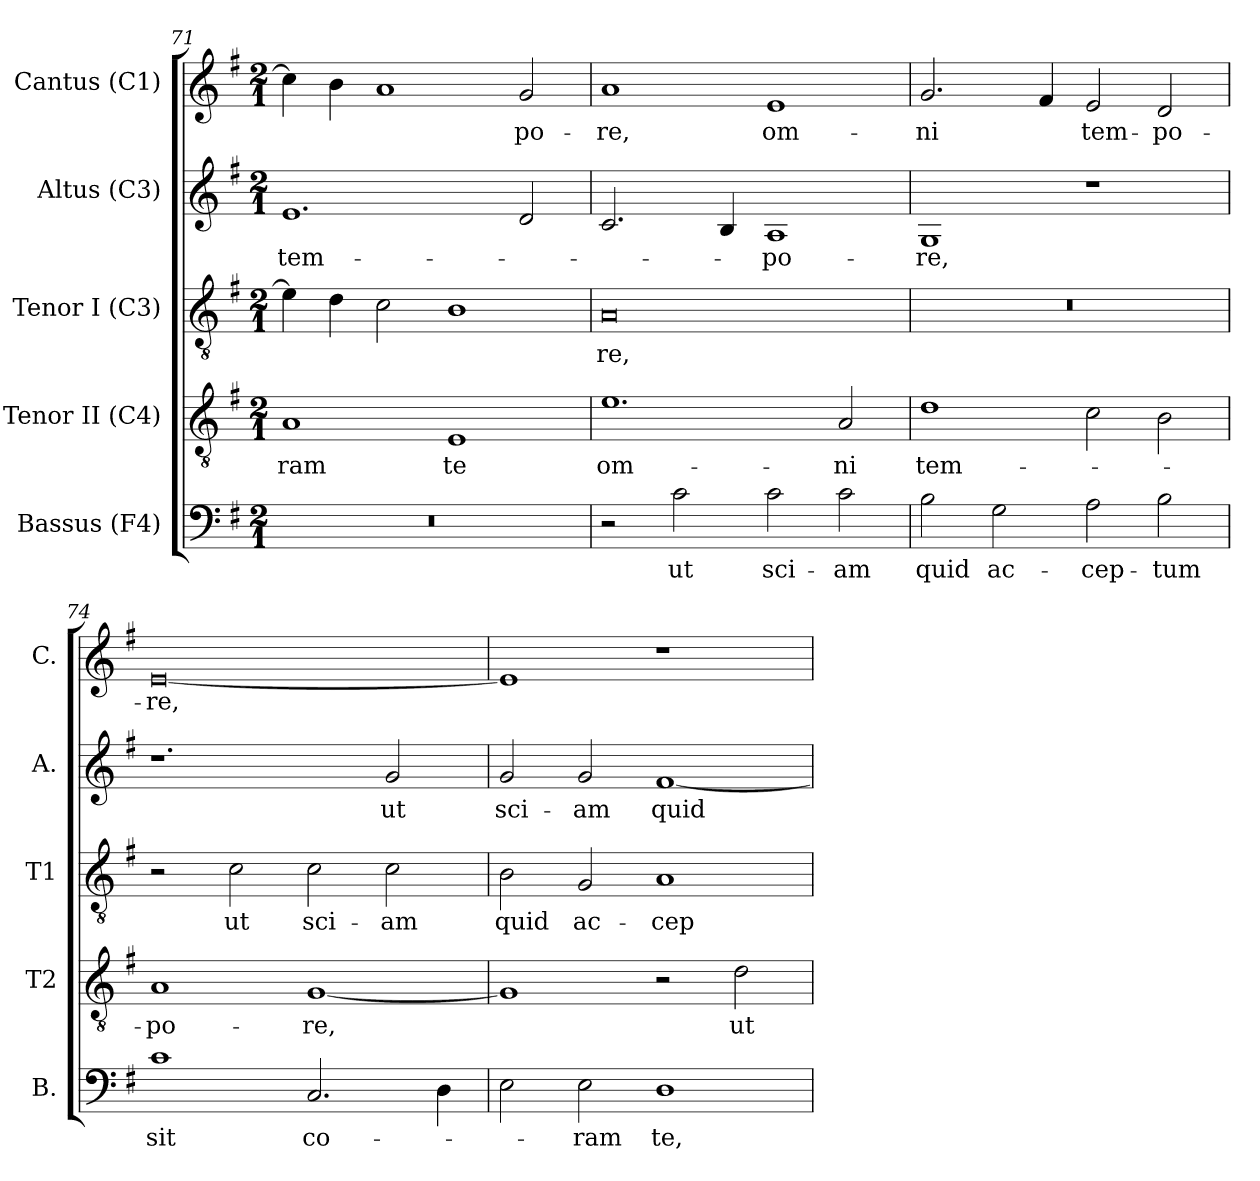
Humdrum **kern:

**kern	**text	**kern	**text	**kern	**text	**kern	**text	**kern	**text
*part5	*part5	*part4	*part4	*part3	*part3	*part2	*part2	*part1	*part1
*staff5	*staff5	*staff4	*staff4	*staff3	*staff3	*staff2	*staff2	*staff1	*staff1
*I"Bassus (F4)	*	*I"Tenor II (C4)	*	*I"Tenor I (C3)	*	*I"Altus (C3)	*	*I"Cantus (C1)	*
*I'B.	*	*I'T2	*	*I'T1	*	*I'A.	*	*I'C.	*
*clefF4	*	*clefGv2	*	*clefGv2	*	*clefG2	*	*clefG2	*
*	*	*	*	*ITrd7c12	*	*ITrd7c12	*	*	*
*k[f#]	*	*k[f#]	*	*k[f#]	*	*k[f#]	*	*k[f#]	*
*G:	*	*G:	*	*G:	*	*G:	*	*G:	*
*M2/1	*	*M2/1	*	*M2/1	*	*M2/1	*	*M2/1	*
=71	=71	=71	=71	=71	=71	=71	=71	=71	=71
!LO:N:vis=1	!	!	!	!	!	!	!	!	!
!	!	!	!LO:LY:b:color=#000000	!	!	!	!	!	!
!	!	!	!	!	!	!	!LO:LY:b:color=#000000	!	!
0r	.	1Ai	-ram	4Ei\]	.	1.Ei	tem-	4cci\]	.
.	.	.	.	4Di\	.	.	.	4bi\	.
.	.	.	.	2Ci\	.	.	.	1ai	.
!	!	!	!LO:LY:b:color=#000000	!	!	!	!	!	!
.	.	1Ei	te	1BBi	.	.	.	.	.
!	!	!	!	!	!	!	!	!	!LO:LY:b:color=#000000
.	.	.	.	.	.	2Di/	.	2gi/	-po-
=72	=72	=72	=72	=72	=72	=72	=72	=72	=72
!	!	!	!LO:LY:b:color=#000000	!	!	!	!	!	!
!	!	!	!	!	!LO:LY:b:color=#000000	!	!	!	!
!	!	!	!	!	!	!	!	!	!LO:LY:b:color=#000000
2r	.	1.ei	om-	0AAi	-re,	2.Ci/	.	1ai	-re,
!	!LO:LY:b:color=#000000	!	!	!	!	!	!	!	!
2ci\	ut	.	.	.	.	.	.	.	.
.	.	.	.	.	.	4BBi/	.	.	.
!	!LO:LY:b:color=#000000	!	!	!	!	!	!	!	!
!	!	!	!	!	!	!	!LO:LY:b:color=#000000	!	!
!	!	!	!	!	!	!	!	!	!LO:LY:b:color=#000000
2ci\	sci-	.	.	.	.	1AAi	-po-	1ei	om-
!	!LO:LY:b:color=#000000	!	!	!	!	!	!	!	!
!	!	!	!LO:LY:b:color=#000000	!	!	!	!	!	!
2ci\	-am	2Ai/	-ni	.	.	.	.	.	.
!!LO:LB:g=z
=73	=73	=73	=73	=73	=73	=73	=73	=73	=73
!	!LO:LY:b:color=#000000	!	!	!	!	!	!	!	!
!	!	!	!LO:LY:b:color=#000000	!LO:N:vis=1	!	!	!	!	!
!	!	!	!	!	!	!	!LO:LY:b:color=#000000	!	!
!	!	!	!	!	!	!	!	!	!LO:LY:b:color=#000000
2Bi\	quid	1di	tem-	0r	.	1GGi	-re,	2.gi/	-ni
!	!LO:LY:b:color=#000000	!	!	!	!	!	!	!	!
2Gi\	ac-	.	.	.	.	.	.	.	.
.	.	.	.	.	.	.	.	4f#i/	.
!	!LO:LY:b:color=#000000	!	!	!	!	!	!	!	!
!	!	!	!	!	!	!	!	!	!LO:LY:b:color=#000000
2Ai\	-cep-	2ci\	.	.	.	1r	.	2ei/	tem-
!	!LO:LY:b:color=#000000	!	!	!	!	!	!	!	!
!	!	!	!	!	!	!	!	!	!LO:LY:b:color=#000000
2Bi\	-tum	2Bi\	.	.	.	.	.	2di/	-po-
=74	=74	=74	=74	=74	=74	=74	=74	=74	=74
!	!LO:LY:b:color=#000000	!	!	!	!	!	!	!	!
!	!	!	!LO:LY:b:color=#000000	!	!	!	!	!	!
!	!	!	!	!	!	!	!	!	!LO:LY:b:color=#000000
1ci	sit	1Ai	-po-	2r	.	1.r	.	[0ei	-re,
!	!	!	!	!	!LO:LY:b:color=#000000	!	!	!	!
.	.	.	.	2Ci\	ut	.	.	.	.
!	!LO:LY:b:color=#000000	!	!	!	!	!	!	!	!
!	!	!	!LO:LY:b:color=#000000	!	!	!	!	!	!
!	!	!	!	!	!LO:LY:b:color=#000000	!	!	!	!
2.Ci/	co-	[1Gi	-re,	2Ci\	sci-	.	.	.	.
!	!	!	!	!	!LO:LY:b:color=#000000	!	!	!	!
!	!	!	!	!	!	!	!LO:LY:b:color=#000000	!	!
.	.	.	.	2Ci\	-am	2Gi/	ut	.	.
4Di\	.	.	.	.	.	.	.	.	.
=75	=75	=75	=75	=75	=75	=75	=75	=75	=75
!	!	!	!	!	!LO:LY:b:color=#000000	!	!	!	!
!	!	!	!	!	!	!	!LO:LY:b:color=#000000	!	!
2Ei\	.	1Gi]	.	2BBi\	quid	2Gi/	sci-	1ei]	.
!	!LO:LY:b:color=#000000	!	!	!	!	!	!	!	!
!	!	!	!	!	!LO:LY:b:color=#000000	!	!	!	!
!	!	!	!	!	!	!	!LO:LY:b:color=#000000	!	!
2Ei\	-ram	.	.	2GGi/	ac-	2Gi/	-am	.	.
!	!LO:LY:b:color=#000000	!	!	!	!	!	!	!	!
!	!	!	!	!	!LO:LY:b:color=#000000	!	!	!	!
!	!	!	!	!	!	!	!LO:LY:b:color=#000000	!	!
1Di	te,	2r	.	1AAi	-cep-	[1F#i	quid	1r	.
!	!	!	!LO:LY:b:color=#000000	!	!	!	!	!	!
.	.	2di\	ut	.	.	.	.	.	.
=	=	=	=	=	=	=	=	=	=
*-	*-	*-	*-	*-	*-	*-	*-	*-	*-
